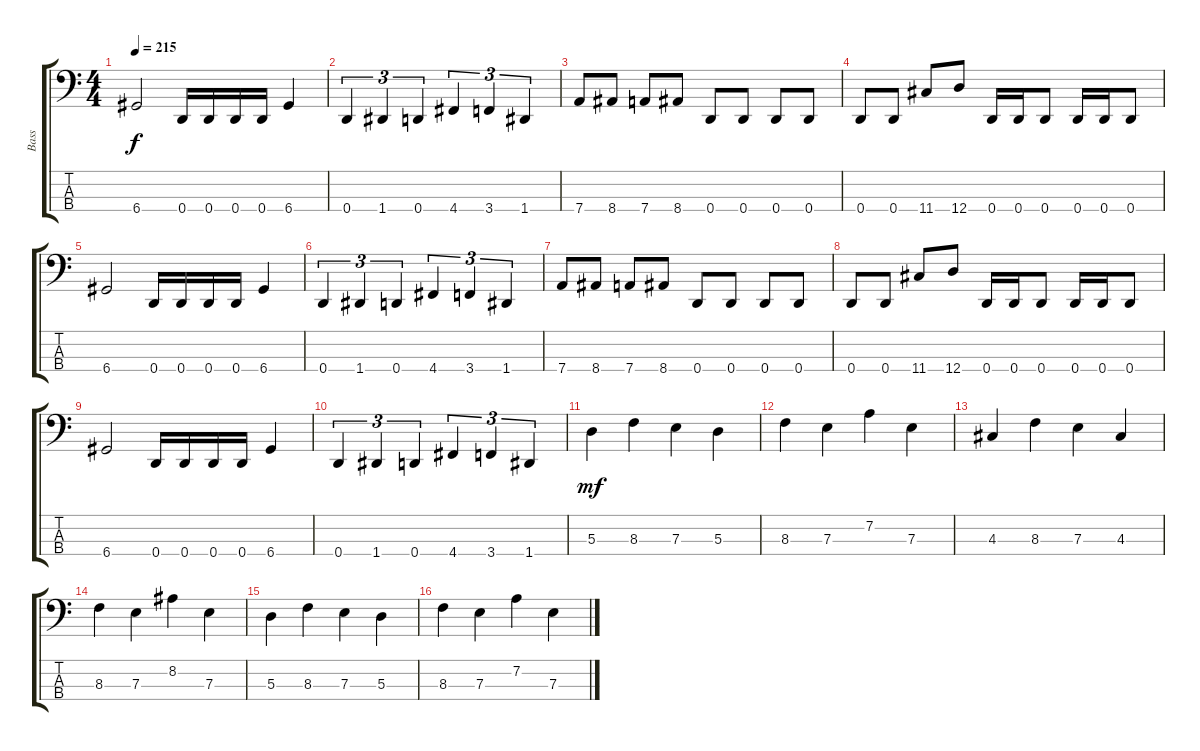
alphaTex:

\track ("Bass" "Bass") {instrument electricbassfinger}
\staff {score tabs}
\tuning (G2 D2 A1 D1) {hide}
\ts (4 4)
\tempo 215
\clef f4
\ks c
6.4.2{dy f} 0.4.16 0.4.16 0.4.16 0.4.16 6.4.4 |
0.4.4{tu (3 2)} 1.4.4{tu (3 2)} 0.4.4{tu (3 2)} 4.4.4{tu (3 2)} 3.4.4{tu (3 2)} 1.4.4{tu (3 2)} |
7.4.8 8.4.8 7.4.8 8.4.8 0.4.8 0.4.8 0.4.8 0.4.8 |
0.4.8 0.4.8 11.4.8 12.4.8 0.4.16 0.4.16 0.4.8 0.4.16 0.4.16 0.4.8 |
6.4.2 0.4.16 0.4.16 0.4.16 0.4.16 6.4.4 |
0.4.4{tu (3 2)} 1.4.4{tu (3 2)} 0.4.4{tu (3 2)} 4.4.4{tu (3 2)} 3.4.4{tu (3 2)} 1.4.4{tu (3 2)} |
7.4.8 8.4.8 7.4.8 8.4.8 0.4.8 0.4.8 0.4.8 0.4.8 |
0.4.8 0.4.8 11.4.8 12.4.8 0.4.16 0.4.16 0.4.8 0.4.16 0.4.16 0.4.8 |
6.4.2 0.4.16 0.4.16 0.4.16 0.4.16 6.4.4 |
0.4.4{tu (3 2)} 1.4.4{tu (3 2)} 0.4.4{tu (3 2)} 4.4.4{tu (3 2)} 3.4.4{tu (3 2)} 1.4.4{tu (3 2)} |
5.3.4{dy mf} 8.3.4 7.3.4 5.3.4 |
8.3.4 7.3.4 7.2.4 7.3.4 |
4.3.4 8.3.4 7.3.4 4.3.4 |
8.3.4 7.3.4 8.2.4 7.3.4 |
5.3.4 8.3.4 7.3.4 5.3.4 |
8.3.4 7.3.4 7.2.4 7.3.4
